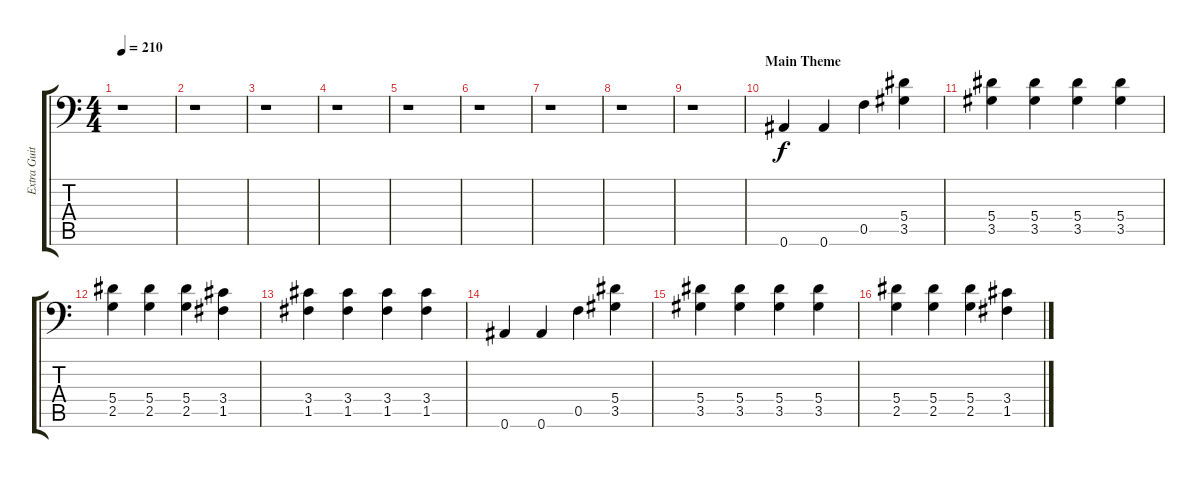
\track ("Extra Guitar" "Extra Guit") {instrument distortionguitar}
\staff {score tabs}
\tuning (C4 G3 Eb3 Bb2 F2 Bb1) {hide}
\ts (4 4)
\tempo 210
\clef f4
\ks c
r.1{dy f} |
r.1 |
r.1 |
r.1 |
r.1 |
r.1 |
r.1 |
r.1 |
r.1 |
\section ("" "Main Theme")
0.6.4 0.6.4 0.5.4 (5.4 3.5).4 |
(5.4 3.5).4 (5.4 3.5).4 (5.4 3.5).4 (5.4 3.5).4 |
(5.4 2.5).4 (5.4 2.5).4 (5.4 2.5).4 (3.4 1.5).4 |
(3.4 1.5).4 (3.4 1.5).4 (3.4 1.5).4 (3.4 1.5).4 |
0.6.4 0.6.4 0.5.4 (5.4 3.5).4 |
(5.4 3.5).4 (5.4 3.5).4 (5.4 3.5).4 (5.4 3.5).4 |
(5.4 2.5).4 (5.4 2.5).4 (5.4 2.5).4 (3.4 1.5).4
